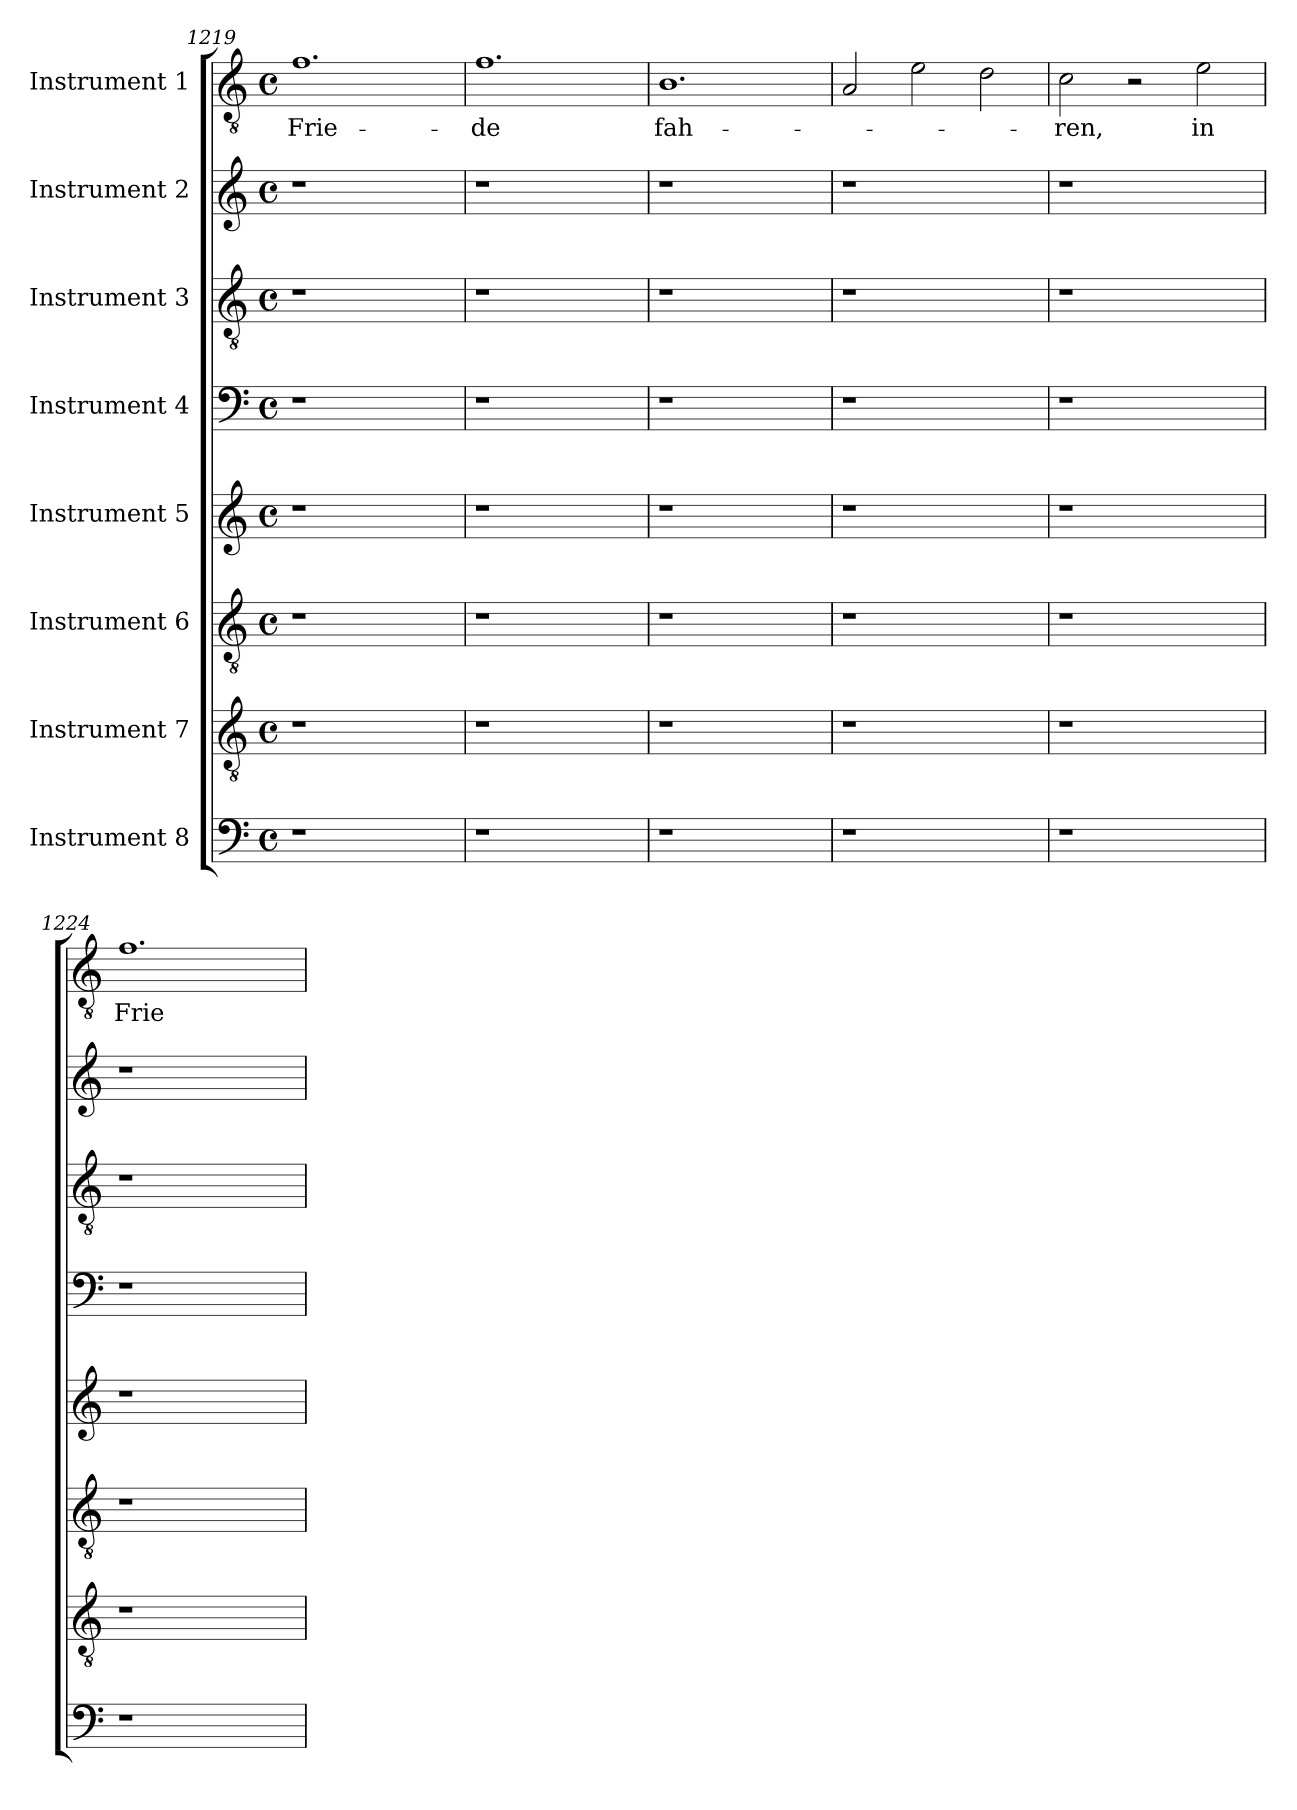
**kern	**kern	**kern	**kern	**kern	**kern	**kern	**kern	**text
*part8	*part7	*part6	*part5	*part4	*part3	*part2	*part1	*part1
*staff8	*staff7	*staff6	*staff5	*staff4	*staff3	*staff2	*staff1	*staff1
*I"Instrument 8	*I"Instrument 7	*I"Instrument 6	*I"Instrument 5	*I"Instrument 4	*I"Instrument 3	*I"Instrument 2	*I"Instrument 1	*
*clefF4	*clefGv2	*clefGv2	*clefG2	*clefF4	*clefGv2	*clefG2	*clefGv2	*
*M4/4	*M4/4	*M4/4	*M4/4	*M4/4	*M4/4	*M4/4	*M4/4	*
*met(c)	*met(c)	*met(c)	*met(c)	*met(c)	*met(c)	*met(c)	*met(c)	*
=1219	=1219	=1219	=1219	=1219	=1219	=1219	=1219	=1219
!	!	!	!	!	!	!	!	!LO:LY:b:cj
1r	1r	1r	1r	1r	1r	1r	1.f	Frie-
2ryy	2ryy	2ryy	2ryy	2ryy	2ryy	2ryy	.	.
=1220	=1220	=1220	=1220	=1220	=1220	=1220	=1220	=1220
!	!	!	!	!	!	!	!	!LO:LY:b:cj
1r	1r	1r	1r	1r	1r	1r	1.f	-de
2ryy	2ryy	2ryy	2ryy	2ryy	2ryy	2ryy	.	.
=1221	=1221	=1221	=1221	=1221	=1221	=1221	=1221	=1221
!	!	!	!	!	!	!	!	!LO:LY:b:cj
1r	1r	1r	1r	1r	1r	1r	1.B	fah-
2ryy	2ryy	2ryy	2ryy	2ryy	2ryy	2ryy	.	.
=1222	=1222	=1222	=1222	=1222	=1222	=1222	=1222	=1222
1r	1r	1r	1r	1r	1r	1r	2A/	.
.	.	.	.	.	.	.	2e\	.
2ryy	2ryy	2ryy	2ryy	2ryy	2ryy	2ryy	2d\	.
=1223	=1223	=1223	=1223	=1223	=1223	=1223	=1223	=1223
!	!	!	!	!	!	!	!	!LO:LY:b:cj
1r	1r	1r	1r	1r	1r	1r	2c\	-ren,
.	.	.	.	.	.	.	2r	.
!	!	!	!	!	!	!	!	!LO:LY:b:cj
2ryy	2ryy	2ryy	2ryy	2ryy	2ryy	2ryy	2e\	in
=1224	=1224	=1224	=1224	=1224	=1224	=1224	=1224	=1224
!	!	!	!	!	!	!	!	!LO:LY:b:cj
1r	1r	1r	1r	1r	1r	1r	1.f	Frie-
2ryy	2ryy	2ryy	2ryy	2ryy	2ryy	2ryy	.	.
=	=	=	=	=	=	=	=	=
*-	*-	*-	*-	*-	*-	*-	*-	*-
